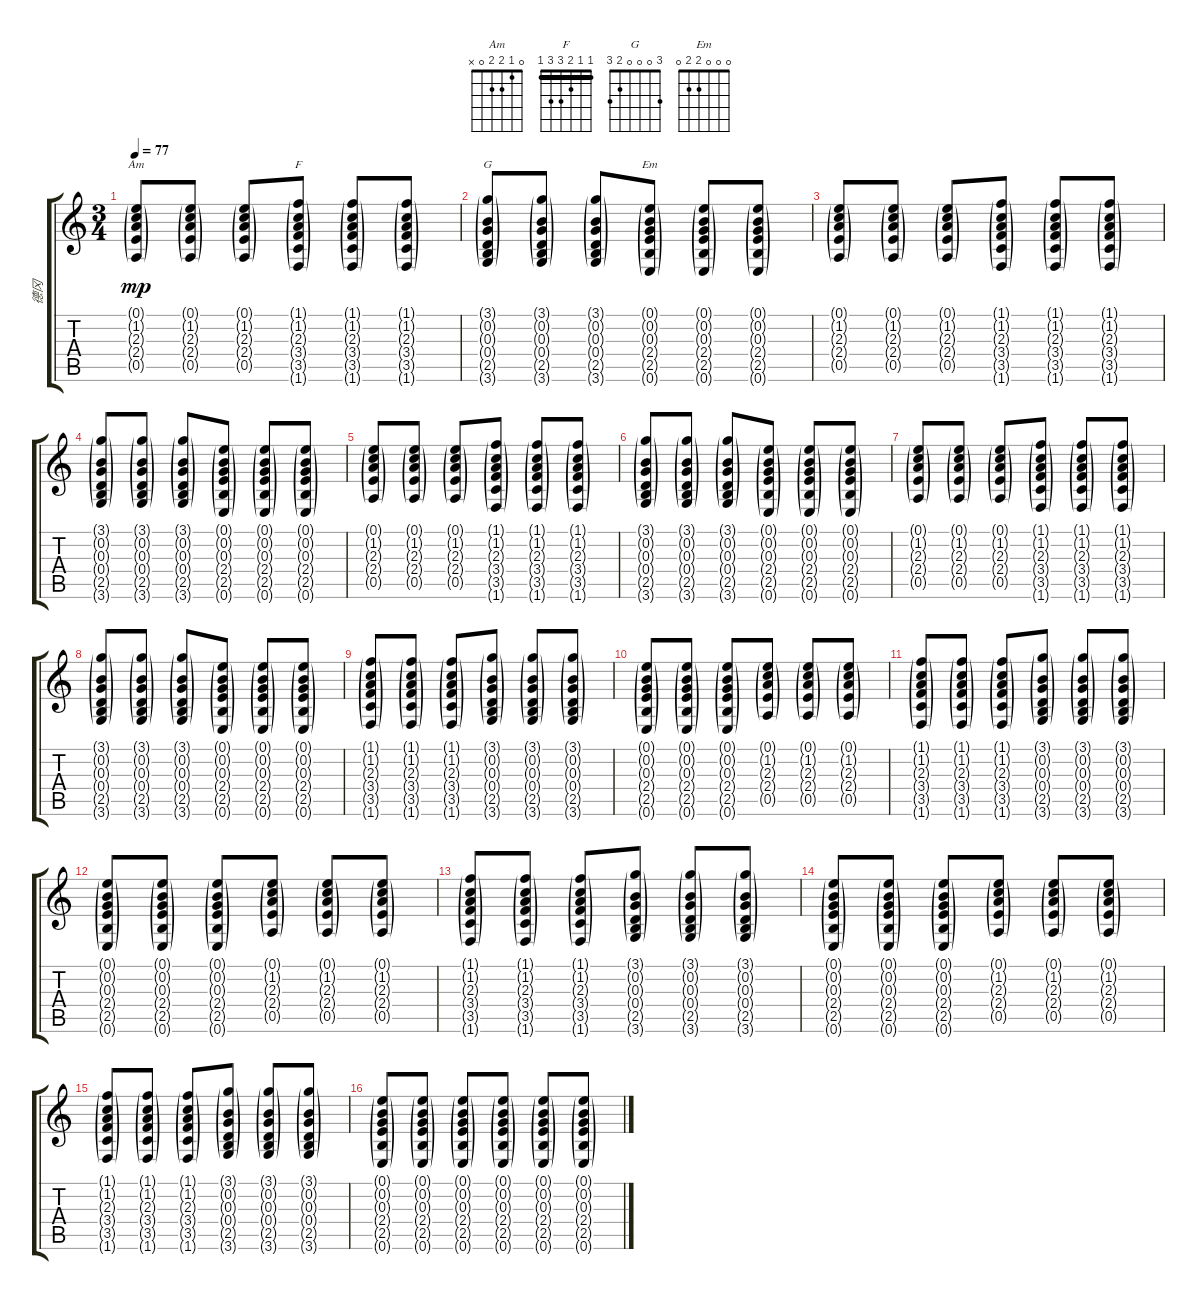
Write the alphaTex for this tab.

\track ("德冈" "德冈") {instrument acousticguitarsteel}
\staff {score tabs}
\tuning (E4 B3 G3 D3 A2 E2) {hide}
\chord ("Am" 0 1 2 2 0 x)
\chord ("F" 1 1 2 3 3 1) {barre 1}
\chord ("G" 3 0 0 0 2 3)
\chord ("Em" 0 0 0 2 2 0)
\ts (3 4)
\tempo 77
\clef g2
\ks c
(0.1{g} 1.2{g} 2.3{g} 2.4{g} 0.5{g}).8{ch "Am" dy mp} (0.1{g} 1.2{g} 2.3{g} 2.4{g} 0.5{g}).8 (0.1{g} 1.2{g} 2.3{g} 2.4{g} 0.5{g}).8 (1.1{g} 1.2{g} 2.3{g} 3.4{g} 3.5{g} 1.6{g}).8{ch "F"} (1.1{g} 1.2{g} 2.3{g} 3.4{g} 3.5{g} 1.6{g}).8 (1.1{g} 1.2{g} 2.3{g} 3.4{g} 3.5{g} 1.6{g}).8 |
(3.1{g} 0.2{g} 0.3{g} 0.4{g} 2.5{g} 3.6{g}).8{ch "G"} (3.1{g} 0.2{g} 0.3{g} 0.4{g} 2.5{g} 3.6{g}).8 (3.1{g} 0.2{g} 0.3{g} 0.4{g} 2.5{g} 3.6{g}).8 (0.1{g} 0.2{g} 0.3{g} 2.4{g} 2.5{g} 0.6{g}).8{ch "Em"} (0.1{g} 0.2{g} 0.3{g} 2.4{g} 2.5{g} 0.6{g}).8 (0.1{g} 0.2{g} 0.3{g} 2.4{g} 2.5{g} 0.6{g}).8 |
(0.1{g} 1.2{g} 2.3{g} 2.4{g} 0.5{g}).8 (0.1{g} 1.2{g} 2.3{g} 2.4{g} 0.5{g}).8 (0.1{g} 1.2{g} 2.3{g} 2.4{g} 0.5{g}).8 (1.1{g} 1.2{g} 2.3{g} 3.4{g} 3.5{g} 1.6{g}).8 (1.1{g} 1.2{g} 2.3{g} 3.4{g} 3.5{g} 1.6{g}).8 (1.1{g} 1.2{g} 2.3{g} 3.4{g} 3.5{g} 1.6{g}).8 |
(3.1{g} 0.2{g} 0.3{g} 0.4{g} 2.5{g} 3.6{g}).8 (3.1{g} 0.2{g} 0.3{g} 0.4{g} 2.5{g} 3.6{g}).8 (3.1{g} 0.2{g} 0.3{g} 0.4{g} 2.5{g} 3.6{g}).8 (0.1{g} 0.2{g} 0.3{g} 2.4{g} 2.5{g} 0.6{g}).8 (0.1{g} 0.2{g} 0.3{g} 2.4{g} 2.5{g} 0.6{g}).8 (0.1{g} 0.2{g} 0.3{g} 2.4{g} 2.5{g} 0.6{g}).8 |
(0.1{g} 1.2{g} 2.3{g} 2.4{g} 0.5{g}).8 (0.1{g} 1.2{g} 2.3{g} 2.4{g} 0.5{g}).8 (0.1{g} 1.2{g} 2.3{g} 2.4{g} 0.5{g}).8 (1.1{g} 1.2{g} 2.3{g} 3.4{g} 3.5{g} 1.6{g}).8 (1.1{g} 1.2{g} 2.3{g} 3.4{g} 3.5{g} 1.6{g}).8 (1.1{g} 1.2{g} 2.3{g} 3.4{g} 3.5{g} 1.6{g}).8 |
(3.1{g} 0.2{g} 0.3{g} 0.4{g} 2.5{g} 3.6{g}).8 (3.1{g} 0.2{g} 0.3{g} 0.4{g} 2.5{g} 3.6{g}).8 (3.1{g} 0.2{g} 0.3{g} 0.4{g} 2.5{g} 3.6{g}).8 (0.1{g} 0.2{g} 0.3{g} 2.4{g} 2.5{g} 0.6{g}).8 (0.1{g} 0.2{g} 0.3{g} 2.4{g} 2.5{g} 0.6{g}).8 (0.1{g} 0.2{g} 0.3{g} 2.4{g} 2.5{g} 0.6{g}).8 |
(0.1{g} 1.2{g} 2.3{g} 2.4{g} 0.5{g}).8 (0.1{g} 1.2{g} 2.3{g} 2.4{g} 0.5{g}).8 (0.1{g} 1.2{g} 2.3{g} 2.4{g} 0.5{g}).8 (1.1{g} 1.2{g} 2.3{g} 3.4{g} 3.5{g} 1.6{g}).8 (1.1{g} 1.2{g} 2.3{g} 3.4{g} 3.5{g} 1.6{g}).8 (1.1{g} 1.2{g} 2.3{g} 3.4{g} 3.5{g} 1.6{g}).8 |
(3.1{g} 0.2{g} 0.3{g} 0.4{g} 2.5{g} 3.6{g}).8 (3.1{g} 0.2{g} 0.3{g} 0.4{g} 2.5{g} 3.6{g}).8 (3.1{g} 0.2{g} 0.3{g} 0.4{g} 2.5{g} 3.6{g}).8 (0.1{g} 0.2{g} 0.3{g} 2.4{g} 2.5{g} 0.6{g}).8 (0.1{g} 0.2{g} 0.3{g} 2.4{g} 2.5{g} 0.6{g}).8 (0.1{g} 0.2{g} 0.3{g} 2.4{g} 2.5{g} 0.6{g}).8 |
(1.1{g} 1.2{g} 2.3{g} 3.4{g} 3.5{g} 1.6{g}).8 (1.1{g} 1.2{g} 2.3{g} 3.4{g} 3.5{g} 1.6{g}).8 (1.1{g} 1.2{g} 2.3{g} 3.4{g} 3.5{g} 1.6{g}).8 (3.1{g} 0.2{g} 0.3{g} 0.4{g} 2.5{g} 3.6{g}).8 (3.1{g} 0.2{g} 0.3{g} 0.4{g} 2.5{g} 3.6{g}).8 (3.1{g} 0.2{g} 0.3{g} 0.4{g} 2.5{g} 3.6{g}).8 |
(0.1{g} 0.2{g} 0.3{g} 2.4{g} 2.5{g} 0.6{g}).8 (0.1{g} 0.2{g} 0.3{g} 2.4{g} 2.5{g} 0.6{g}).8 (0.1{g} 0.2{g} 0.3{g} 2.4{g} 2.5{g} 0.6{g}).8 (0.1{g} 1.2{g} 2.3{g} 2.4{g} 0.5{g}).8 (0.1{g} 1.2{g} 2.3{g} 2.4{g} 0.5{g}).8 (0.1{g} 1.2{g} 2.3{g} 2.4{g} 0.5{g}).8 |
(1.1{g} 1.2{g} 2.3{g} 3.4{g} 3.5{g} 1.6{g}).8 (1.1{g} 1.2{g} 2.3{g} 3.4{g} 3.5{g} 1.6{g}).8 (1.1{g} 1.2{g} 2.3{g} 3.4{g} 3.5{g} 1.6{g}).8 (3.1{g} 0.2{g} 0.3{g} 0.4{g} 2.5{g} 3.6{g}).8 (3.1{g} 0.2{g} 0.3{g} 0.4{g} 2.5{g} 3.6{g}).8 (3.1{g} 0.2{g} 0.3{g} 0.4{g} 2.5{g} 3.6{g}).8 |
(0.1{g} 0.2{g} 0.3{g} 2.4{g} 2.5{g} 0.6{g}).8 (0.1{g} 0.2{g} 0.3{g} 2.4{g} 2.5{g} 0.6{g}).8 (0.1{g} 0.2{g} 0.3{g} 2.4{g} 2.5{g} 0.6{g}).8 (0.1{g} 1.2{g} 2.3{g} 2.4{g} 0.5{g}).8 (0.1{g} 1.2{g} 2.3{g} 2.4{g} 0.5{g}).8 (0.1{g} 1.2{g} 2.3{g} 2.4{g} 0.5{g}).8 |
(1.1{g} 1.2{g} 2.3{g} 3.4{g} 3.5{g} 1.6{g}).8 (1.1{g} 1.2{g} 2.3{g} 3.4{g} 3.5{g} 1.6{g}).8 (1.1{g} 1.2{g} 2.3{g} 3.4{g} 3.5{g} 1.6{g}).8 (3.1{g} 0.2{g} 0.3{g} 0.4{g} 2.5{g} 3.6{g}).8 (3.1{g} 0.2{g} 0.3{g} 0.4{g} 2.5{g} 3.6{g}).8 (3.1{g} 0.2{g} 0.3{g} 0.4{g} 2.5{g} 3.6{g}).8 |
(0.1{g} 0.2{g} 0.3{g} 2.4{g} 2.5{g} 0.6{g}).8 (0.1{g} 0.2{g} 0.3{g} 2.4{g} 2.5{g} 0.6{g}).8 (0.1{g} 0.2{g} 0.3{g} 2.4{g} 2.5{g} 0.6{g}).8 (0.1{g} 1.2{g} 2.3{g} 2.4{g} 0.5{g}).8 (0.1{g} 1.2{g} 2.3{g} 2.4{g} 0.5{g}).8 (0.1{g} 1.2{g} 2.3{g} 2.4{g} 0.5{g}).8 |
(1.1{g} 1.2{g} 2.3{g} 3.4{g} 3.5{g} 1.6{g}).8 (1.1{g} 1.2{g} 2.3{g} 3.4{g} 3.5{g} 1.6{g}).8 (1.1{g} 1.2{g} 2.3{g} 3.4{g} 3.5{g} 1.6{g}).8 (3.1{g} 0.2{g} 0.3{g} 0.4{g} 2.5{g} 3.6{g}).8 (3.1{g} 0.2{g} 0.3{g} 0.4{g} 2.5{g} 3.6{g}).8 (3.1{g} 0.2{g} 0.3{g} 0.4{g} 2.5{g} 3.6{g}).8 |
(0.1{g} 0.2{g} 0.3{g} 2.4{g} 2.5{g} 0.6{g}).8 (0.1{g} 0.2{g} 0.3{g} 2.4{g} 2.5{g} 0.6{g}).8 (0.1{g} 0.2{g} 0.3{g} 2.4{g} 2.5{g} 0.6{g}).8 (0.1{g} 0.2{g} 0.3{g} 2.4{g} 2.5{g} 0.6{g}).8 (0.1{g} 0.2{g} 0.3{g} 2.4{g} 2.5{g} 0.6{g}).8 (0.1{g} 0.2{g} 0.3{g} 2.4{g} 2.5{g} 0.6{g}).8
